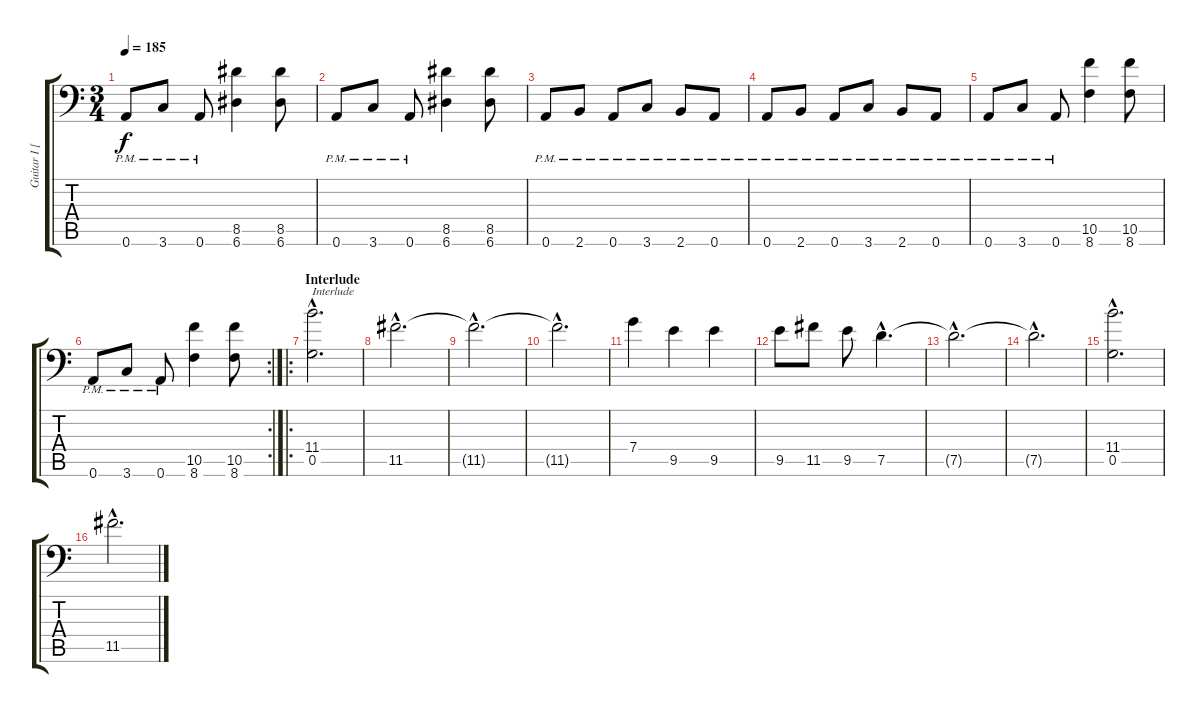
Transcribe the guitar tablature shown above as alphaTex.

\track ("Guitar I [Bill Kelliher]" "Guitar I [") {instrument distortionguitar}
\staff {score tabs}
\tuning (D4 A3 F3 C3 G2 A1) {hide}
\ts (3 4)
\tempo 185
\clef f4
\ks c
0.6{pm}.8{dy f} 3.6{pm}.8 0.6{pm}.8 (8.5 6.6).4 (8.5 6.6).8 |
0.6{pm}.8 3.6{pm}.8 0.6{pm}.8 (8.5 6.6).4 (8.5 6.6).8 |
0.6{pm}.8 2.6{pm}.8 0.6{pm}.8 3.6{pm}.8 2.6{pm}.8 0.6{pm}.8 |
0.6{pm}.8 2.6{pm}.8 0.6{pm}.8 3.6{pm}.8 2.6{pm}.8 0.6{pm}.8 |
0.6{pm}.8 3.6{pm}.8 0.6{pm}.8 (10.5 8.6).4 (10.5 8.6).8 |
\rc 2
0.6{pm}.8 3.6{pm}.8 0.6{pm}.8 (10.5 8.6).4 (10.5 8.6).8 |
\ro
\section ("" "Interlude")
(11.4{hac} 0.5{hac}).2{d txt "Interlude"} |
11.5{hac}.2{d} |
11.5{hac t}.2{d} |
11.5{hac t}.2{d} |
7.4.4 9.5.4 9.5.4 |
9.5.8 11.5.8 9.5.8 7.5{hac}.4{d} |
7.5{hac t}.2{d} |
7.5{hac t}.2{d} |
(11.4{hac} 0.5{hac}).2{d} |
11.5{hac}.2{d}
